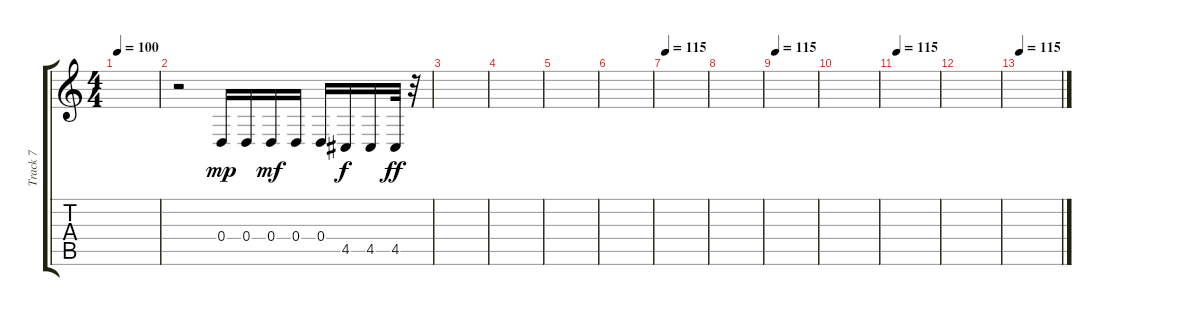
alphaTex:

\track ("Track 7" "Track 7") {instrument timpani}
\staff {score tabs}
\tuning (E4 B3 G3 D3 A2 E2) {hide}
\ts (4 4)
\tempo 100
\clef g2
\ks c
|
r.2 0.4.16{dy mp} 0.4.16 0.4.16{dy mf} 0.4.16 0.4.16 4.5.16{dy f} 4.5.16 4.5.32{dy ff} r.32 |
|
|
|
|
\tempo 115
|
|
\tempo 115
|
|
\tempo 115
|
|
\tempo 115
